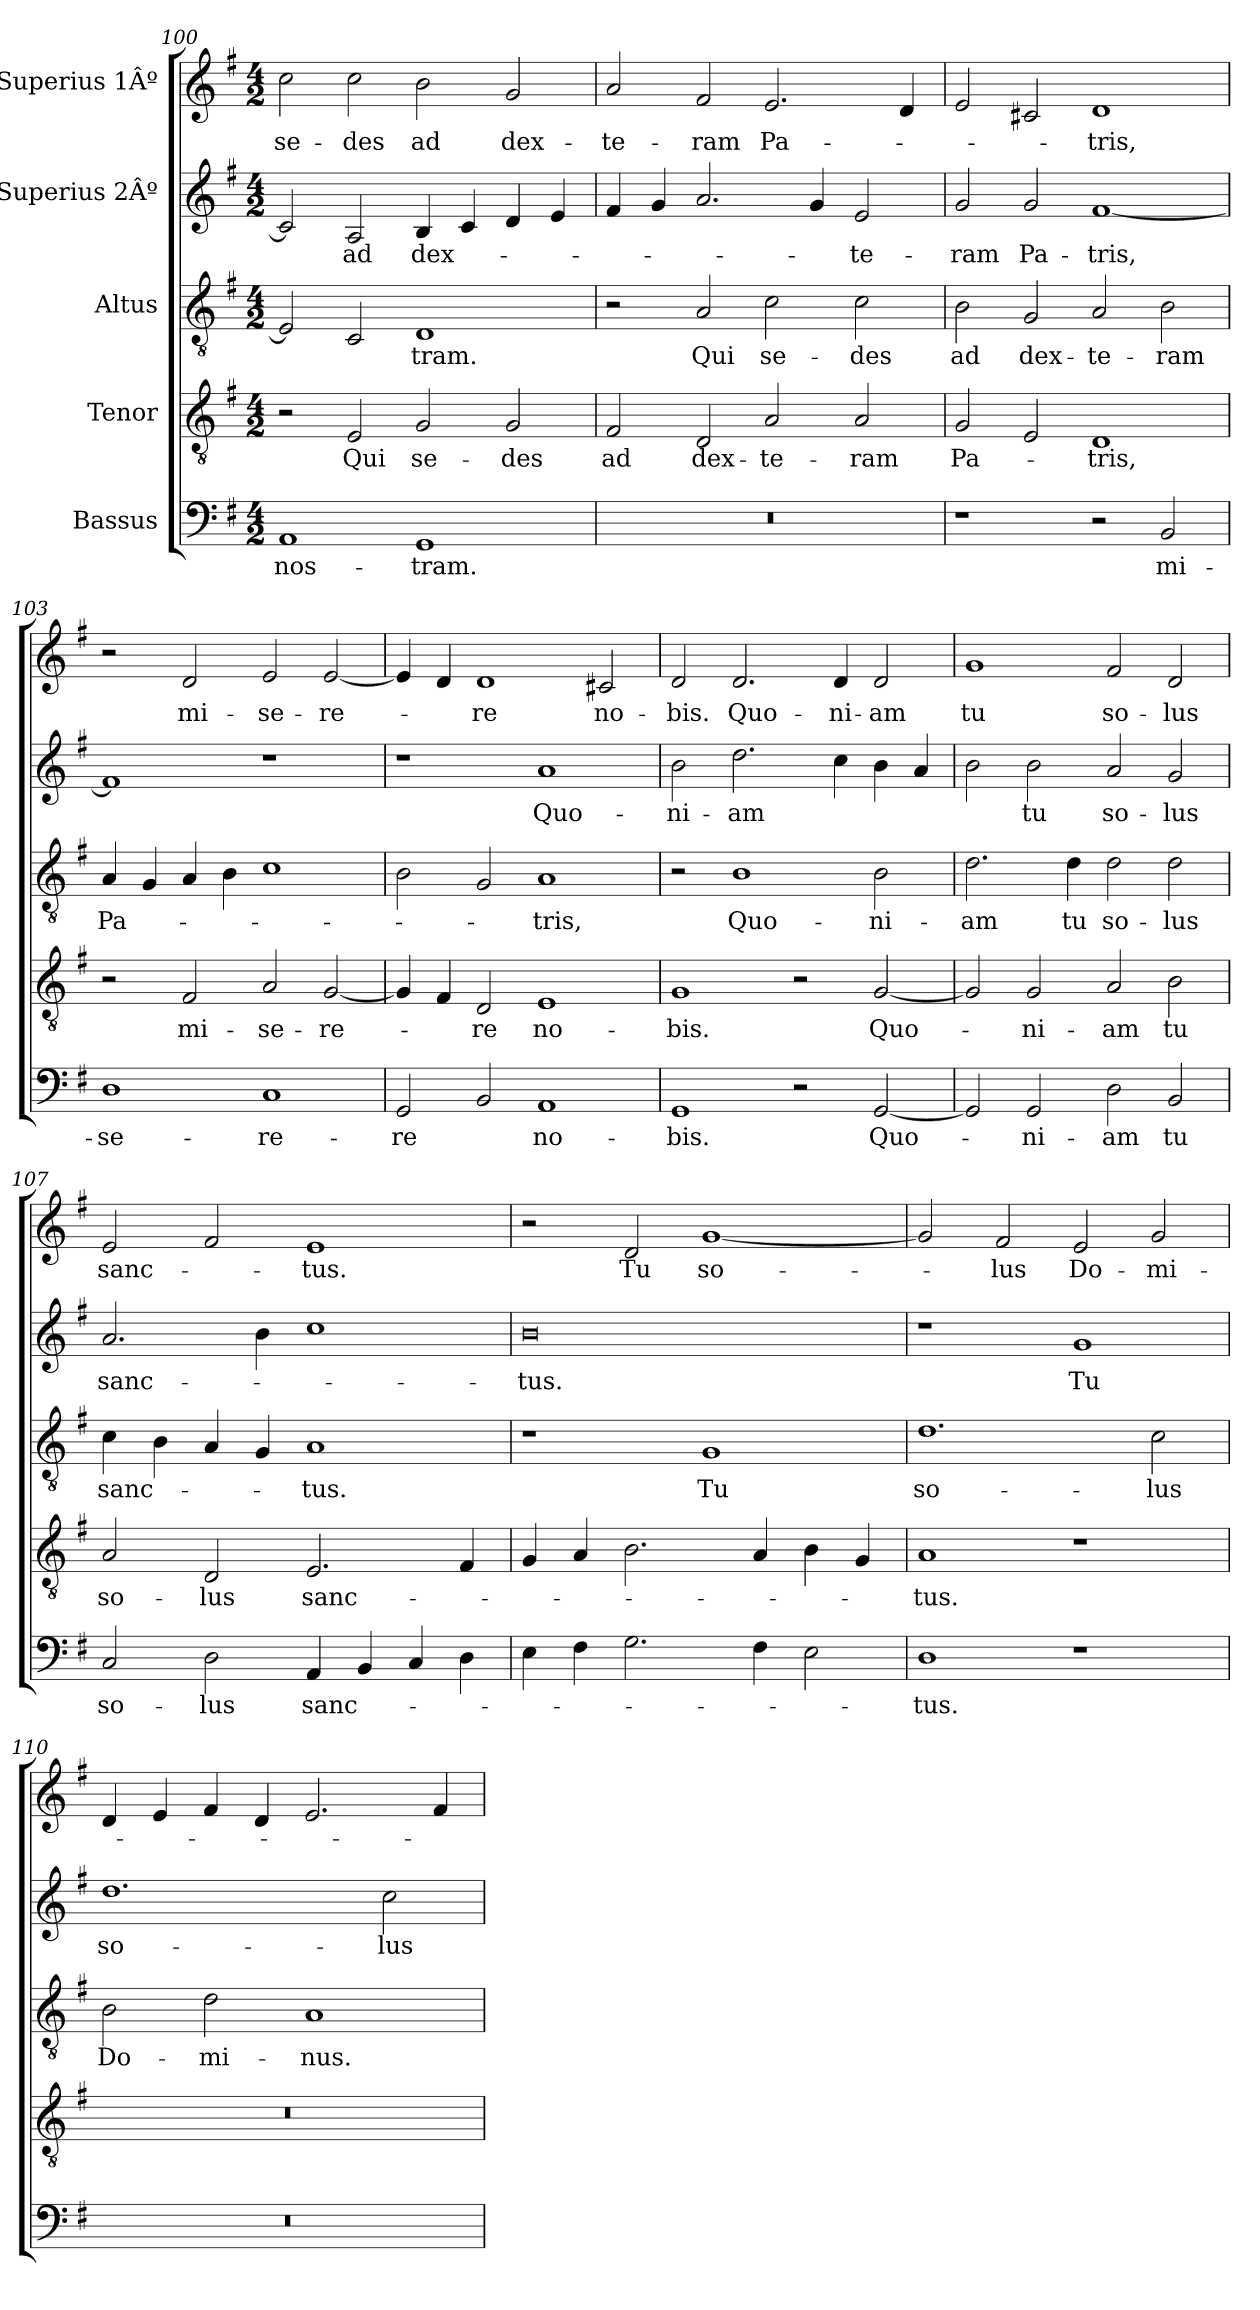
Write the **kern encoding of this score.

**kern	**text	**kern	**text	**kern	**text	**kern	**text	**kern	**text
*part5	*part5	*part4	*part4	*part3	*part3	*part2	*part2	*part1	*part1
*staff5	*staff5	*staff4	*staff4	*staff3	*staff3	*staff2	*staff2	*staff1	*staff1
*I"Bassus	*	*I"Tenor	*	*I"Altus	*	*I"Superius 2Âº	*	*I"Superius 1Âº	*
*clefF4	*	*clefGv2	*	*clefGv2	*	*clefG2	*	*clefG2	*
*k[f#]	*	*k[f#]	*	*k[f#]	*	*k[f#]	*	*k[f#]	*
*M4/2	*	*M4/2	*	*M4/2	*	*M4/2	*	*M4/2	*
=100	=100	=100	=100	=100	=100	=100	=100	=100	=100
1AA/	nos-	2r	.	2E/]	.	2c/]	.	2cc\	se-
.	.	2E/	Qui	2C/	.	2A/	ad	2cc\	-des
1GG/	-tram.	2G/	se-	1D/	-tram.	4B/	dex-	2b\	ad
.	.	.	.	.	.	4c/	.	.	.
.	.	2G/	-des	.	.	4d/	.	2g/	dex-
.	.	.	.	.	.	4e/	.	.	.
=101	=101	=101	=101	=101	=101	=101	=101	=101	=101
0r	.	2F#/	ad	2r	.	4f#/	.	2a/	-te-
.	.	.	.	.	.	4g/	.	.	.
.	.	2D/	dex-	2A/	Qui	2.a/	.	2f#/	-ram
.	.	2A/	-te-	2c\	se-	.	.	2.e/	Pa-
.	.	.	.	.	.	4g/	.	.	.
.	.	2A/	-ram	2c\	-des	2e/	-te-	.	.
.	.	.	.	.	.	.	.	4d/	.
=102	=102	=102	=102	=102	=102	=102	=102	=102	=102
1r	.	2G/	Pa-	2B\	ad	2g/	-ram	2e/	.
.	.	2E/	.	2G/	dex-	2g/	Pa-	2c#X/	.
2r	.	1D/	-tris,	2A/	-te-	[1f#/	-tris,	1d/	-tris,
2BB/	mi-	.	.	2B\	-ram	.	.	.	.
=103	=103	=103	=103	=103	=103	=103	=103	=103	=103
1D\	-se-	2r	.	4A/	Pa-	1f#/]	.	2r	.
.	.	.	.	4G/	.	.	.	.	.
.	.	2F#/	mi-	4A/	.	.	.	2d/	mi-
.	.	.	.	4B\	.	.	.	.	.
1C/	-re-	2A/	-se-	1c\	.	1r	.	2e/	-se-
.	.	[2G/	-re-	.	.	.	.	[2e/	-re-
=104	=104	=104	=104	=104	=104	=104	=104	=104	=104
2GG/	-re	4G/]	.	2B\	.	1r	.	4e/]	.
.	.	4F#/	.	.	.	.	.	4d/	.
2BB/	.	2D/	-re	2G/	.	.	.	1d/	-re
1AA/	no-	1E/	no-	1A/	-tris,	1a/	Quo-	.	.
.	.	.	.	.	.	.	.	2c#X/	no-
=105	=105	=105	=105	=105	=105	=105	=105	=105	=105
1GG/	-bis.	1G/	-bis.	2r	.	2b\	-ni-	2d/	-bis.
.	.	.	.	1B\	Quo-	2.dd\	-am	2.d/	Quo-
2r	.	2r	.	.	.	.	.	.	.
.	.	.	.	.	.	4cc\	.	4d/	-ni-
[2GG/	Quo-	[2G/	Quo-	2B\	-ni-	4b\	.	2d/	-am
.	.	.	.	.	.	4a/	.	.	.
=106	=106	=106	=106	=106	=106	=106	=106	=106	=106
2GG/]	.	2G/]	.	2.d\	-am	2b\	.	1g/	tu
2GG/	-ni-	2G/	-ni-	.	.	2b\	tu	.	.
.	.	.	.	4d\	tu	.	.	.	.
2D\	-am	2A/	-am	2d\	so-	2a/	so-	2f#/	so-
2BB/	tu	2B\	tu	2d\	-lus	2g/	-lus	2d/	-lus
=107	=107	=107	=107	=107	=107	=107	=107	=107	=107
2C/	so-	2A/	so-	4c\	sanc-	2.a/	sanc-	2e/	sanc-
.	.	.	.	4B\	.	.	.	.	.
2D\	-lus	2D/	-lus	4A/	.	.	.	2f#/	.
.	.	.	.	4G/	.	4b\	.	.	.
4AA/	sanc-	2.E/	sanc-	1A/	-tus.	1cc\	.	1e/	-tus.
4BB/	.	.	.	.	.	.	.	.	.
4C/	.	.	.	.	.	.	.	.	.
4D\	.	4F#/	.	.	.	.	.	.	.
=108	=108	=108	=108	=108	=108	=108	=108	=108	=108
4E\	.	4G/	.	1r	.	0b\	-tus.	2r	.
4F#\	.	4A/	.	.	.	.	.	.	.
2.G\	.	2.B\	.	.	.	.	.	2d/	Tu
.	.	.	.	1G/	Tu	.	.	[1g/	so-
4F#\	.	4A/	.	.	.	.	.	.	.
2E\	.	4B\	.	.	.	.	.	.	.
.	.	4G/	.	.	.	.	.	.	.
=109	=109	=109	=109	=109	=109	=109	=109	=109	=109
1D\	-tus.	1A/	-tus.	1.d\	so-	1r	.	2g/]	.
.	.	.	.	.	.	.	.	2f#/	-lus
1r	.	1r	.	.	.	1g/	Tu	2e/	Do-
.	.	.	.	2c\	-lus	.	.	2g/	-mi-
=110	=110	=110	=110	=110	=110	=110	=110	=110	=110
0r	.	0r	.	2B\	Do-	1.dd\	so-	4d/	.
.	.	.	.	.	.	.	.	4e/	.
.	.	.	.	2d\	-mi-	.	.	4f#/	.
.	.	.	.	.	.	.	.	4d/	.
.	.	.	.	1A/	-nus.	.	.	2.e/	.
.	.	.	.	.	.	2cc\	-lus	.	.
.	.	.	.	.	.	.	.	4f#/	.
=	=	=	=	=	=	=	=	=	=
*-	*-	*-	*-	*-	*-	*-	*-	*-	*-
